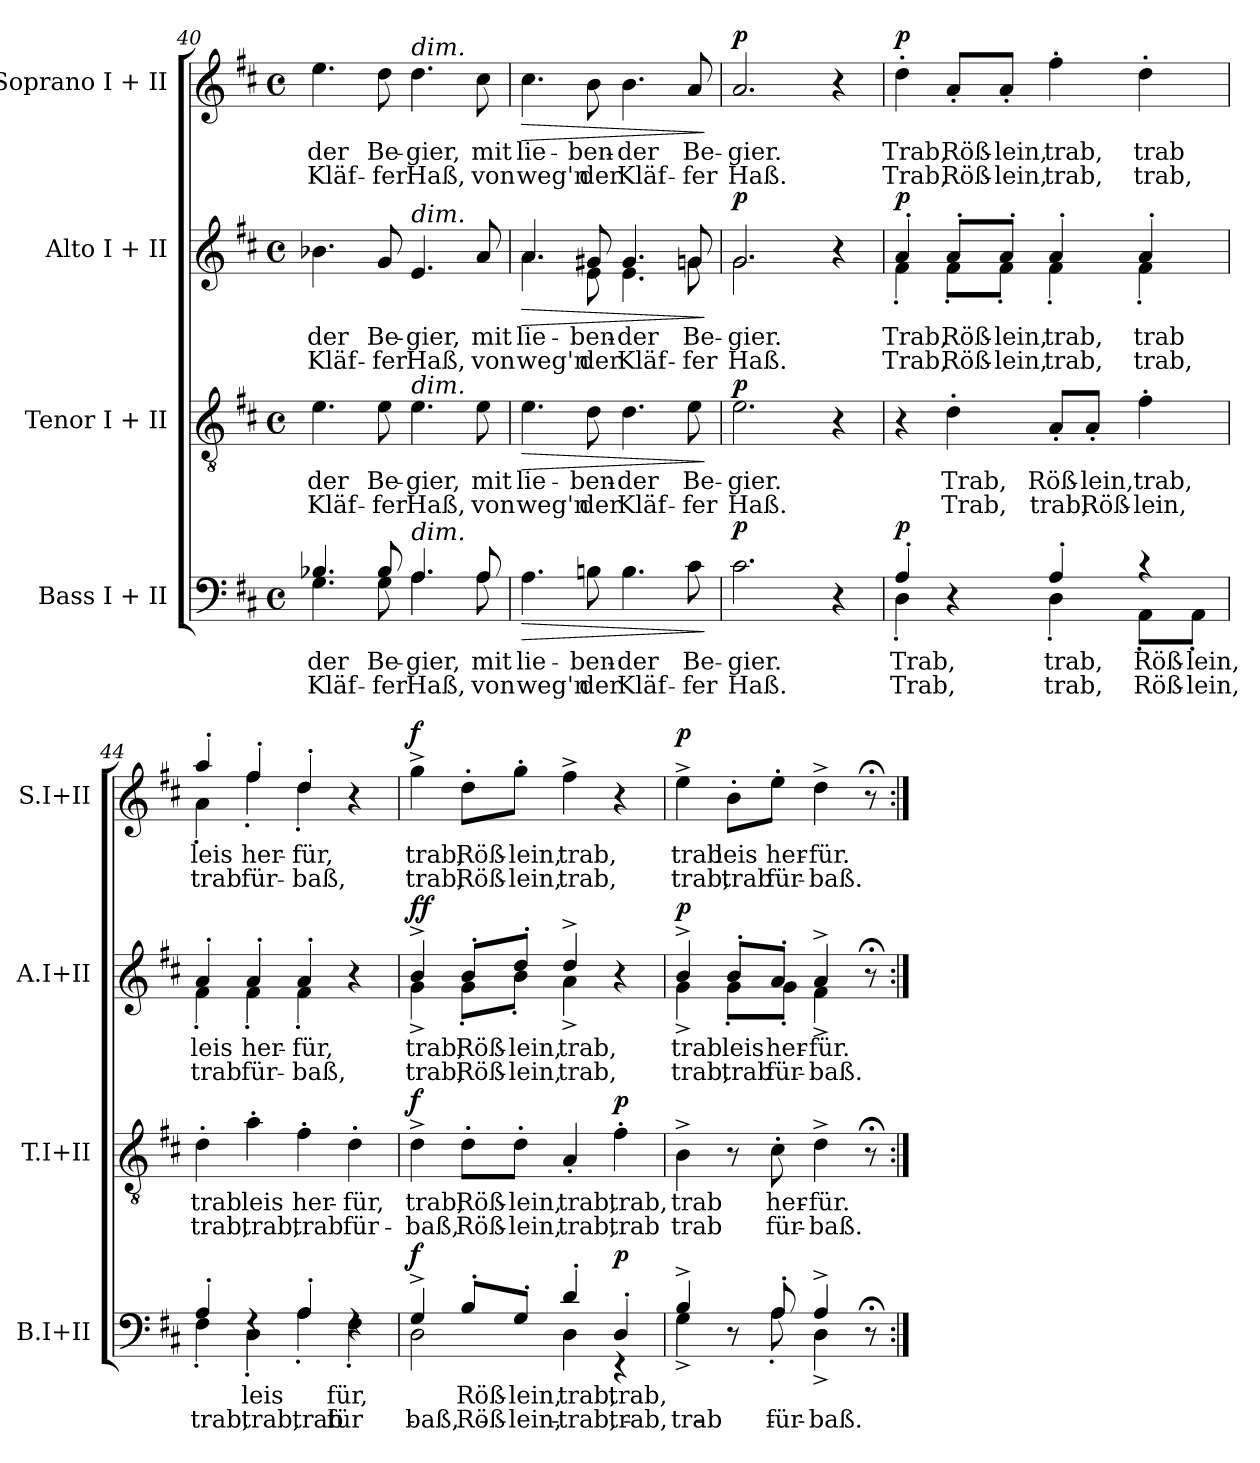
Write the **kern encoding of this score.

**kern	**text	**text	**dynam	**kern	**text	**text	**dynam	**kern	**text	**text	**dynam	**kern	**text	**text	**dynam
*part4	*part4	*part4	*part4	*part3	*part3	*part3	*part3	*part2	*part2	*part2	*part2	*part1	*part1	*part1	*part1
*staff4	*staff4	*staff4	*staff4	*staff3	*staff3	*staff3	*staff3	*staff2	*staff2	*staff2	*staff2	*staff1	*staff1	*staff1	*staff1
*I"Bass I + II	*	*	*	*I"Tenor I + II	*	*	*	*I"Alto I + II	*	*	*	*I"Soprano I + II	*	*	*
*I'B.I+II	*	*	*	*I'T.I+II	*	*	*	*I'A.I+II	*	*	*	*I'S.I+II	*	*	*
*clefF4	*	*	*	*clefGv2	*	*	*	*clefG2	*	*	*	*clefG2	*	*	*
*k[f#c#]	*	*	*	*k[f#c#]	*	*	*	*k[f#c#]	*	*	*	*k[f#c#]	*	*	*
*M4/4	*	*	*	*M4/4	*	*	*	*M4/4	*	*	*	*M4/4	*	*	*
*met(c)	*	*	*	*met(c)	*	*	*	*met(c)	*	*	*	*met(c)	*	*	*
=40	=40	=40	=40	=40	=40	=40	=40	=40	=40	=40	=40	=40	=40	=40	=40
!	!LO:LY:b	!LO:LY:b	!	!	!LO:LY:b	!LO:LY:b	!	!	!LO:LY:b	!LO:LY:b	!	!	!LO:LY:b	!LO:LY:b	!
*^	*	*	*	*	*	*	*	*	*	*	*	*	*	*	*
4.B-X/	4.G\	-der	Kläf-	.	4.e\	-der	Kläf-	.	4.b-X\	-der	Kläf-	.	4.ee\	-der	Kläf-	.
!	!	!LO:LY:b	!LO:LY:b	!	!	!LO:LY:b	!LO:LY:b	!	!	!LO:LY:b	!LO:LY:b	!	!	!LO:LY:b	!LO:LY:b	!
8B-/	8G\	Be-	-fer	.	8e\	Be-	-fer	.	8g/	Be-	-fer	.	8dd\	Be-	-fer	.
!	!	!	!	!	!	!	!	!	!	!	!	!	!LO:TX:a:i:t=dim.	!	!	!
!	!	!	!	!	!	!	!	!	!LO:TX:a:i:t=dim.	!	!	!	!	!	!	!
!	!	!	!	!	!LO:TX:a:i:t=dim.	!	!	!	!	!	!	!	!	!	!	!
!LO:TX:a:i:t=dim.	!	!	!	!	!	!	!	!	!	!	!	!	!	!	!	!
!	!	!LO:LY:b	!LO:LY:b	!	!	!LO:LY:b	!LO:LY:b	!	!	!LO:LY:b	!LO:LY:b	!	!	!LO:LY:b	!LO:LY:b	!
4.A/	4.A\	-gier,	Haß,	.	4.e\	-gier,	Haß,	.	4.e/	-gier,	Haß,	.	4.dd\	-gier,	Haß,	.
!	!	!LO:LY:b	!LO:LY:b	!	!	!LO:LY:b	!LO:LY:b	!	!	!LO:LY:b	!LO:LY:b	!	!	!LO:LY:b	!LO:LY:b	!
8A/	8A\	mit	von	.	8e\	mit	von	.	8a/	mit	von	.	8cc#\	mit	von	.
!!LO:LB:g=z
=41	=41	=41	=41	=41	=41	=41	=41	=41	=41	=41	=41	=41	=41	=41	=41	=41
!	!	!LO:LY:b	!LO:LY:b	!LO:HP:b	!	!LO:LY:b	!LO:LY:b	!LO:HP:b	!	!LO:LY:b	!LO:LY:b	!LO:HP:b	!	!LO:LY:b	!LO:LY:b	!LO:HP:b
*v	*v	*	*	*	*	*	*	*	*^	*	*	*	*	*	*	*
4.A\	lie-	weg'n	>	4.e\	lie-	weg'n	>	4.a/	4.a\	lie-	weg'n	>	4.cc#\	lie-	weg'n	>
!	!LO:LY:b	!LO:LY:b	!	!	!LO:LY:b	!LO:LY:b	!	!	!	!LO:LY:b	!LO:LY:b	!	!	!LO:LY:b	!LO:LY:b	!
8Bn\	-ben-	der	.	8d\	-ben-	der	.	8g#X/	8e\	-ben-	der	.	8b\	-ben-	der	.
!	!LO:LY:b	!LO:LY:b	!	!	!LO:LY:b	!LO:LY:b	!	!	!	!LO:LY:b	!LO:LY:b	!	!	!LO:LY:b	!LO:LY:b	!
4.B\	-der	Kläf-	.	4.d\	-der	Kläf-	.	4.g#/	4.e\	-der	Kläf-	.	4.b\	-der	Kläf-	.
!	!LO:LY:b	!LO:LY:b	!	!	!LO:LY:b	!LO:LY:b	!	!	!	!LO:LY:b	!LO:LY:b	!	!	!LO:LY:b	!LO:LY:b	!
8c#\	Be-	-fer	.	8e\	Be-	-fer	.	8gn/	8g\	Be-	-fer	.	8a/	Be-	-fer	.
*	*	*	*	*	*	*	*	*v	*v	*	*	*	*	*	*	*
.	.	.	]	.	.	.	]	.	.	.	]	.	.	.	]
=42	=42	=42	=42	=42	=42	=42	=42	=42	=42	=42	=42	=42	=42	=42	=42
!	!LO:LY:b	!LO:LY:b	!LO:DY:a	!	!LO:LY:b	!LO:LY:b	!LO:DY:a	!	!LO:LY:b	!LO:LY:b	!LO:DY:a	!	!LO:LY:b	!LO:LY:b	!LO:DY:a
*	*	*	*	*	*	*	*	*^	*	*	*	*	*	*	*
2.c#\	-gier.	Haß.	p	2.e\	-gier.	Haß.	p	2.g/	2.g\	-gier.	Haß.	p	2.a/	-gier.	Haß.	p
4r	.	.	.	4r	.	.	.	4r	4ryy	.	.	.	4r	.	.	.
=43	=43	=43	=43	=43	=43	=43	=43	=43	=43	=43	=43	=43	=43	=43	=43	=43
!	!LO:LY:b	!LO:LY:b	!LO:DY:a	!	!	!	!	!	!	!LO:LY:b	!LO:LY:b	!LO:DY:a	!	!LO:LY:b	!LO:LY:b	!LO:DY:a
*^	*	*	*	*	*	*	*	*	*	*	*	*	*	*	*	*
4A'/	4D'\	Trab,	Trab,	p	4r	.	.	.	4a'/	4f#'\	Trab,	Trab,	p	4dd'\	Trab,	Trab,	p
!	!	!	!	!	!	!LO:LY:b	!LO:LY:b	!	!	!	!LO:LY:b	!LO:LY:b	!	!	!LO:LY:b	!LO:LY:b	!
4r	4ryy	.	.	.	4d'\	Trab,	Trab,	.	8a'/L	8f#'\L	Röß-	Röß-	.	8a'/L	Röß-	Röß-	.
!	!	!	!	!	!	!	!	!	!	!	!LO:LY:b	!LO:LY:b	!	!	!LO:LY:b	!LO:LY:b	!
.	.	.	.	.	.	.	.	.	8a'/J	8f#'\J	-lein,	-lein,	.	8a'/J	-lein,	-lein,	.
!	!	!LO:LY:b	!LO:LY:b	!	!	!LO:LY:b	!LO:LY:b	!	!	!	!LO:LY:b	!LO:LY:b	!	!	!LO:LY:b	!LO:LY:b	!
4A'/	4D'\	trab,	trab,	.	8A'/L	Röß-	trab,	.	4a'/	4f#'\	trab,	trab,	.	4ff#'\	trab,	trab,	.
!	!	!	!	!	!	!LO:LY:b	!LO:LY:b	!	!	!	!	!	!	!	!	!	!
.	.	.	.	.	8A'/J	-lein,	Röß-	.	.	.	.	.	.	.	.	.	.
!	!	!LO:LY:b	!LO:LY:b	!	!	!LO:LY:b	!LO:LY:b	!	!	!	!LO:LY:b	!LO:LY:b	!	!	!LO:LY:b	!LO:LY:b	!
4r	8AA'\L	Röß-	Röß-	.	4f#'\	trab,	-lein,	.	4a'/	4f#'\	trab	trab,	.	4dd'\	trab	trab,	.
!	!	!LO:LY:b	!LO:LY:b	!	!	!	!	!	!	!	!	!	!	!	!	!	!
.	8AA'\J	-lein,	-lein,	.	.	.	.	.	.	.	.	.	.	.	.	.	.
=44	=44	=44	=44	=44	=44	=44	=44	=44	=44	=44	=44	=44	=44	=44	=44	=44	=44
!	!	!LO:LY:b	!	!	!	!	!	!	!	!	!	!	!	!	!	!	!
!	!	!	!LO:LY:b	!	!	!LO:LY:b	!LO:LY:b	!	!	!	!LO:LY:b	!LO:LY:b	!	!	!LO:LY:b	!LO:LY:b	!
*	*	*	*	*	*	*	*	*	*	*	*	*	*	*^	*	*	*
4A'/	4F#'\	.	trab,	.	4d'\	trab	trab,	.	4a'/	4f#'\	leis	trab	.	4aa'/	4a'\	leis	trab	.
!	!	!LO:LY:b	!LO:LY:b	!	!	!LO:LY:b	!LO:LY:b	!	!	!	!LO:LY:b	!LO:LY:b	!	!	!	!LO:LY:b	!LO:LY:b	!
4rF	4D'\	leis	trab,	.	4a'\	leis	trab,	.	4a'/	4f#'\	her-	für-	.	4ff#'/	4ff#'\	her-	für-	.
!	!	!LO:LY:b	!	!	!	!	!	!	!	!	!	!	!	!	!	!	!	!
!	!	!	!LO:LY:b	!	!	!LO:LY:b	!LO:LY:b	!	!	!	!LO:LY:b	!LO:LY:b	!	!	!	!LO:LY:b	!LO:LY:b	!
4A'/	4A'\	.	trab	.	4f#'\	her-	trab	.	4a'/	4f#'\	-für,	-baß,	.	4dd'/	4dd'\	-für,	-baß,	.
!	!	!LO:LY:b	!LO:LY:b	!	!	!LO:LY:b	!LO:LY:b	!	!	!	!	!	!	!	!	!	!	!
4rF	4F#'\	für,	für-	.	4d'\	-für,	für-	.	4r	4ryy	.	.	.	4r	4ryy	.	.	.
!!LO:PB:g=z
=45	=45	=45	=45	=45	=45	=45	=45	=45	=45	=45	=45	=45	=45	=45	=45	=45	=45	=45
!	!	!LO:LY:b	!	!	!	!	!	!	!	!	!	!	!	!	!	!	!	!
!	!	!	!LO:LY:b	!LO:DY:a	!	!LO:LY:b	!LO:LY:b	!LO:DY:a	!	!	!LO:LY:b	!LO:LY:b	!LO:DY:a	!	!	!LO:LY:b	!LO:LY:b	!
!	!	!	!	!	!	!	!	!	!	!	!	!	!LO:DY:n=1:a	!	!	!	!	!LO:DY:a
*	*	*	*	*	*	*	*	*	*	*	*	*	*	*v	*v	*	*	*
4G^/	2D\	.	-baß,	f	4d^\	trab,	-baß,	f	4b^/	4g^\	trab,	trab,	f f	4gg^\	trab,	trab,	f
!	!	!LO:LY:b	!LO:LY:b	!	!	!LO:LY:b	!LO:LY:b	!	!	!	!LO:LY:b	!LO:LY:b	!	!	!LO:LY:b	!LO:LY:b	!
8B'/L	.	Röß-	Röß-	.	8d'\L	Röß-	Röß-	.	8b'/L	8g'\L	Röß-	Röß-	.	8dd'\L	Röß-	Röß-	.
!	!	!LO:LY:b	!LO:LY:b	!	!	!LO:LY:b	!LO:LY:b	!	!	!	!LO:LY:b	!LO:LY:b	!	!	!LO:LY:b	!LO:LY:b	!
8G'/J	.	-lein,	-lein,	.	8d'\J	-lein,	-lein,	.	8dd'/J	8b'\J	-lein,	-lein,	.	8gg'\J	-lein,	-lein,	.
!	!	!LO:LY:b	!LO:LY:b	!	!	!LO:LY:b	!LO:LY:b	!	!	!	!LO:LY:b	!LO:LY:b	!	!	!LO:LY:b	!LO:LY:b	!
4d'/	4D\	trab,	trab,	.	4A'/	trab,	trab,	.	4dd^/	4a^\	trab,	trab,	.	4ff#^\	trab,	trab,	.
!	!	!LO:LY:b	!LO:LY:b	!LO:DY:a	!	!LO:LY:b	!LO:LY:b	!LO:DY:a	!	!	!	!	!	!	!	!	!
4D'/	4r	trab,	trab,	p	4f#'\	trab,	trab	p	4r	4ryy	.	.	.	4r	.	.	.
=46	=46	=46	=46	=46	=46	=46	=46	=46	=46	=46	=46	=46	=46	=46	=46	=46	=46
!	!	!LO:LY:b	!	!	!	!	!	!	!	!	!	!	!	!	!	!	!
!	!	!	!LO:LY:b	!	!	!LO:LY:b	!LO:LY:b	!	!	!	!LO:LY:b	!LO:LY:b	!LO:DY:a	!	!LO:LY:b	!LO:LY:b	!LO:DY:a
4B^/	4G^\	.	trab	.	4B^\	trab	trab	.	4b^/	4g^\	trab	trab,	p	4ee^\	trab	trab,	p
!	!	!	!	!	!	!	!	!	!	!	!LO:LY:b	!LO:LY:b	!	!	!LO:LY:b	!LO:LY:b	!
8r	8ryy	.	.	.	8r	.	.	.	8b'/L	8g'\L	leis	trab	.	8b'\L	leis	trab	.
!	!	!LO:LY:b	!	!	!	!	!	!	!	!	!	!	!	!	!	!	!
!	!	!	!LO:LY:b	!	!	!LO:LY:b	!LO:LY:b	!	!	!	!LO:LY:b	!LO:LY:b	!	!	!LO:LY:b	!LO:LY:b	!
8A'/	8A'\	.	für-	.	8c#'\	her-	für-	.	8a'/J	8g'\J	her-	für-	.	8ee'\J	her-	für-	.
!	!	!LO:LY:b	!	!	!	!	!	!	!	!	!	!	!	!	!	!	!
!	!	!	!LO:LY:b	!	!	!LO:LY:b	!LO:LY:b	!	!	!	!LO:LY:b	!LO:LY:b	!	!	!LO:LY:b	!LO:LY:b	!
4A^/	4D^\	.	-baß.	.	4d^\	-für.	-baß.	.	4a^/	4f#^\	-für.	-baß.	.	4dd^\	-für.	-baß.	.
8r;<	8ryy	.	.	.	8r;<	.	.	.	8r;<	8ryy	.	.	.	8r;<	.	.	.
*v	*v	*	*	*	*	*	*	*	*v	*v	*	*	*	*	*	*	*
=:|!	=:|!	=:|!	=:|!	=:|!	=:|!	=:|!	=:|!	=:|!	=:|!	=:|!	=:|!	=:|!	=:|!	=:|!	=:|!
*-	*-	*-	*-	*-	*-	*-	*-	*-	*-	*-	*-	*-	*-	*-	*-
